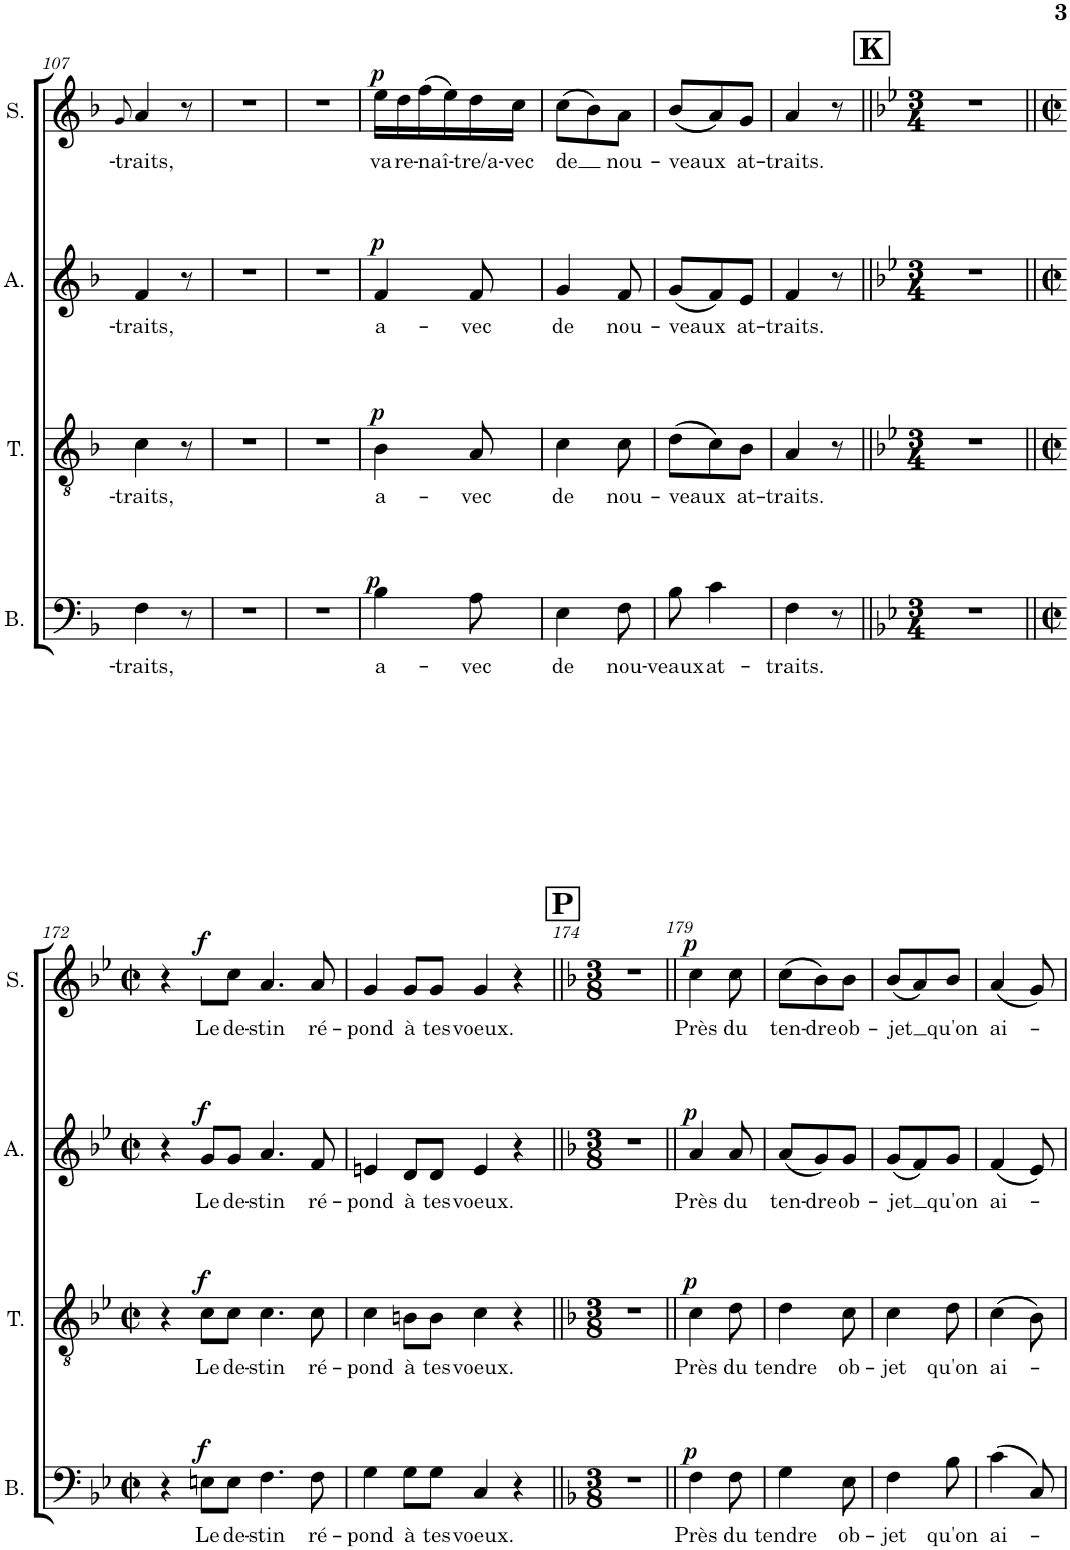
**kern	**text	**dynam	**kern	**text	**dynam	**kern	**text	**dynam	**kern	**text	**dynam
*part4	*part4	*part4	*part3	*part3	*part3	*part2	*part2	*part2	*part1	*part1	*part1
*staff4	*staff4	*staff4	*staff3	*staff3	*staff3	*staff2	*staff2	*staff2	*staff1	*staff1	*staff1
*I"Bass	*	*	*I"Tenor	*	*	*I"Alto	*	*	*I"Soprano	*	*
*I'B.	*	*	*I'T.	*	*	*I'A.	*	*	*I'S.	*	*
!!LO:PB:g=z
*clefF4	*	*	*clefGv2	*	*	*clefG2	*	*	*clefG2	*	*
*k[b-]	*	*	*k[b-]	*	*	*k[b-]	*	*	*k[b-]	*	*
*M3/8	*	*	*M3/8	*	*	*M3/8	*	*	*M3/8	*	*
=107	=107	=107	=107	=107	=107	=107	=107	=107	=107	=107	=107
.	.	.	.	.	.	.	.	.	8qg/	.	.
!	!LO:LY:b	!	!	!LO:LY:b	!	!	!LO:LY:b	!	!	!LO:LY:b	!
4F\	-traits,	.	4c\	-traits,	.	4f/	-traits,	.	4a/	-traits,	.
8r	.	.	8r	.	.	8r	.	.	8r	.	.
=108	=108	=108	=108	=108	=108	=108	=108	=108	=108	=108	=108
4.r	.	.	4.r	.	.	4.r	.	.	4.r	.	.
=109	=109	=109	=109	=109	=109	=109	=109	=109	=109	=109	=109
4.r	.	.	4.r	.	.	4.r	.	.	4.r	.	.
=110	=110	=110	=110	=110	=110	=110	=110	=110	=110	=110	=110
!	!LO:LY:b	!LO:DY:a	!	!LO:LY:b	!LO:DY:a	!	!LO:LY:b	!LO:DY:a	!	!LO:LY:b	!LO:DY:a
4B-\	a-	p	4B-\	a-	p	4f/	a-	p	16ee\LL	va	p
!	!	!	!	!	!	!	!	!	!	!LO:LY:b	!
.	.	.	.	.	.	.	.	.	16dd\	re-	.
!	!	!	!	!	!	!	!	!	!	!LO:LY:b	!
.	.	.	.	.	.	.	.	.	(16ff\	-naî-	.
.	.	.	.	.	.	.	.	.	16ee\)	.	.
!	!LO:LY:b	!	!	!LO:LY:b	!	!	!LO:LY:b	!	!	!LO:LY:b	!
8A\	-vec	.	8A/	-vec	.	8f/	-vec	.	16dd\	-tre/a-	.
!	!	!	!	!	!	!	!	!	!	!LO:LY:b	!
.	.	.	.	.	.	.	.	.	16cc\JJ	-vec	.
=111	=111	=111	=111	=111	=111	=111	=111	=111	=111	=111	=111
!	!LO:LY:b	!	!	!LO:LY:b	!	!	!LO:LY:b	!	!	!LO:LY:b	!
4E\	de	.	4c\	de	.	4g/	de	.	(8cc\L	de	.
.	.	.	.	.	.	.	.	.	8b-\)	.	.
!	!LO:LY:b	!	!	!LO:LY:b	!	!	!LO:LY:b	!	!	!LO:LY:b	!
8F\	nou-	.	8c\	nou-	.	8f/	nou-	.	8a\J	nou-	.
=112	=112	=112	=112	=112	=112	=112	=112	=112	=112	=112	=112
!	!LO:LY:b	!	!	!LO:LY:b	!	!	!LO:LY:b	!	!	!LO:LY:b	!
8B-\	-veaux	.	(8d\L	-veaux	.	(8g/L	-veaux	.	(8b-/L	-veaux	.
!	!LO:LY:b	!	!	!	!	!	!	!	!	!	!
4c\	at-	.	8c\)	.	.	8f/)	.	.	8a/)	.	.
!	!	!	!	!LO:LY:b	!	!	!LO:LY:b	!	!	!LO:LY:b	!
.	.	.	8B-\J	at-	.	8e/J	at-	.	8g/J	at-	.
=113	=113	=113	=113	=113	=113	=113	=113	=113	=113	=113	=113
!	!LO:LY:b	!	!	!LO:LY:b	!	!	!LO:LY:b	!	!	!LO:LY:b	!
4F\	-traits.	.	4A/	-traits.	.	4f/	-traits.	.	4a/	-traits.	.
8r	.	.	8r	.	.	8r	.	.	8r	.	.
!!LO:REH:place=s1:a:B:cj:fs=14:t=K
=114||	=114||	=114||	=114||	=114||	=114||	=114||	=114||	=114||	=114||	=114||	=114||
*k[b-e-]	*	*	*k[b-e-]	*	*	*k[b-e-]	*	*	*k[b-e-]	*	*
*M3/4	*	*	*M3/4	*	*	*M3/4	*	*	*M3/4	*	*
2.r	.	.	2.r	.	.	2.r	.	.	2.r	.	.
!!LO:LB:g=z
=172||	=172||	=172||	=172||	=172||	=172||	=172||	=172||	=172||	=172||	=172||	=172||
*M2/2	*	*	*M2/2	*	*	*M2/2	*	*	*M2/2	*	*
*met(c|)	*	*	*met(c|)	*	*	*met(c|)	*	*	*met(c|)	*	*
4r	.	.	4r	.	.	4r	.	.	4r	.	.
!	!LO:LY:b	!LO:DY:a	!	!LO:LY:b	!LO:DY:a	!	!LO:LY:b	!LO:DY:a	!	!LO:LY:b	!LO:DY:a
8En\L	Le	f	8c\L	Le	f	8g/L	Le	f	8cc\L	Le	f
!	!LO:LY:b	!	!	!LO:LY:b	!	!	!LO:LY:b	!	!	!LO:LY:b	!
8E\J	de-	.	8c\J	de-	.	8g/J	de-	.	8cc\J	de-	.
!	!LO:LY:b	!	!	!LO:LY:b	!	!	!LO:LY:b	!	!	!LO:LY:b	!
4.F\	-stin	.	4.c\	-stin	.	4.a/	-stin	.	4.a/	-stin	.
!	!LO:LY:b	!	!	!LO:LY:b	!	!	!LO:LY:b	!	!	!LO:LY:b	!
8F\	ré-	.	8c\	ré-	.	8f/	ré-	.	8a/	ré-	.
=173	=173	=173	=173	=173	=173	=173	=173	=173	=173	=173	=173
!	!LO:LY:b	!	!	!LO:LY:b	!	!	!LO:LY:b	!	!	!LO:LY:b	!
4G\	-pond	.	4c\	-pond	.	4en/	-pond	.	4g/	-pond	.
!	!LO:LY:b	!	!	!LO:LY:b	!	!	!LO:LY:b	!	!	!LO:LY:b	!
8G\L	à	.	8Bn\L	à	.	8d/L	à	.	8g/L	à	.
!	!LO:LY:b	!	!	!LO:LY:b	!	!	!LO:LY:b	!	!	!LO:LY:b	!
8G\J	tes	.	8B\J	tes	.	8d/J	tes	.	8g/J	tes	.
!	!LO:LY:b	!	!	!LO:LY:b	!	!	!LO:LY:b	!	!	!LO:LY:b	!
4C/	voeux.	.	4c\	voeux.	.	4e/	voeux.	.	4g/	voeux.	.
4r	.	.	4r	.	.	4r	.	.	4r	.	.
!!LO:REH:place=s1:a:B:cj:fs=14:t=P
=174||	=174||	=174||	=174||	=174||	=174||	=174||	=174||	=174||	=174||	=174||	=174||
*k[b-]	*	*	*k[b-]	*	*	*k[b-]	*	*	*k[b-]	*	*
*M3/8	*	*	*M3/8	*	*	*M3/8	*	*	*M3/8	*	*
4.r	.	.	4.r	.	.	4.r	.	.	4.r	.	.
=179||	=179||	=179||	=179||	=179||	=179||	=179||	=179||	=179||	=179||	=179||	=179||
!	!LO:LY:b	!LO:DY:a	!	!LO:LY:b	!LO:DY:a	!	!LO:LY:b	!LO:DY:a	!	!LO:LY:b	!LO:DY:a
4F\	Près	p	4c\	Près	p	4a/	Près	p	4cc\	Près	p
!	!LO:LY:b	!	!	!LO:LY:b	!	!	!LO:LY:b	!	!	!LO:LY:b	!
8F\	du	.	8d\	du	.	8a/	du	.	8cc\	du	.
=180	=180	=180	=180	=180	=180	=180	=180	=180	=180	=180	=180
!	!LO:LY:b	!	!	!LO:LY:b	!	!	!LO:LY:b	!	!	!LO:LY:b	!
4G\	tendre	.	4d\	tendre	.	(8a/L	ten-	.	(8cc\L	ten-	.
!	!	!	!	!	!	!	!LO:LY:b	!	!	!LO:LY:b	!
.	.	.	.	.	.	8g/)	-dre	.	8b-\)	-dre	.
!	!LO:LY:b	!	!	!LO:LY:b	!	!	!LO:LY:b	!	!	!LO:LY:b	!
8E\	ob-	.	8c\	ob-	.	8g/J	ob-	.	8b-\J	ob-	.
=181	=181	=181	=181	=181	=181	=181	=181	=181	=181	=181	=181
!	!LO:LY:b	!	!	!LO:LY:b	!	!	!LO:LY:b	!	!	!LO:LY:b	!
4F\	-jet	.	4c\	-jet	.	(8g/L	-jet	.	(8b-/L	-jet	.
.	.	.	.	.	.	8f/)	.	.	8a/)	.	.
!	!LO:LY:b	!	!	!LO:LY:b	!	!	!LO:LY:b	!	!	!LO:LY:b	!
8B-\	qu'on	.	8d\	qu'on	.	8g/J	qu'on	.	8b-/J	qu'on	.
=182	=182	=182	=182	=182	=182	=182	=182	=182	=182	=182	=182
!	!LO:LY:b	!	!	!LO:LY:b	!	!	!LO:LY:b	!	!	!LO:LY:b	!
(4c\	ai-	.	(4c\	ai-	.	(4f/	ai-	.	(4a/	ai-	.
8C/)	.	.	8B-\)	.	.	8e/)	.	.	8g/)	.	.
=	=	=	=	=	=	=	=	=	=	=	=
*-	*-	*-	*-	*-	*-	*-	*-	*-	*-	*-	*-
